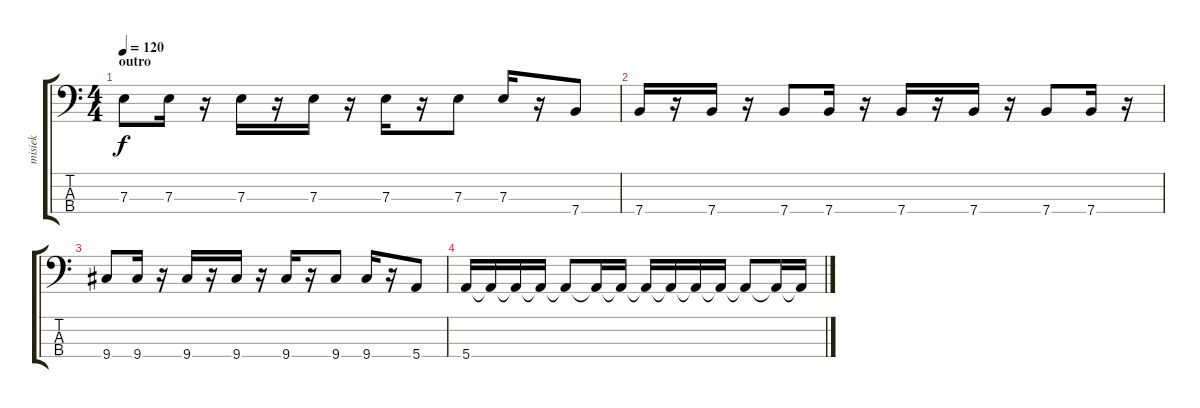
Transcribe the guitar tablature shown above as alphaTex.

\track ("misiek" "misiek") {instrument electricbasspick}
\staff {score tabs}
\tuning (G2 D2 A1 E1) {hide}
\ts (4 4)
\section ("" "outro")
\tempo 120
\clef f4
\ks c
7.3.8{dy f} 7.3.16 r.16 7.3.16 r.16 7.3.16 r.16 7.3.16 r.16 7.3.8 7.3.16 r.16 7.4.8 |
7.4.16 r.16 7.4.16 r.16 7.4.8 7.4.16 r.16 7.4.16 r.16 7.4.16 r.16 7.4.8 7.4.16 r.16 |
9.4.8 9.4.16 r.16 9.4.16 r.16 9.4.16 r.16 9.4.16 r.16 9.4.8 9.4.16 r.16 5.4.8 |
5.4.16 5.4{t}.16 5.4{t}.16 5.4{t}.16 5.4{t}.8 5.4{t}.16 5.4{t}.16 5.4{t}.16 5.4{t}.16 5.4{t}.16 5.4{t}.16 5.4{t}.8 5.4{t}.16 5.4{t}.16
